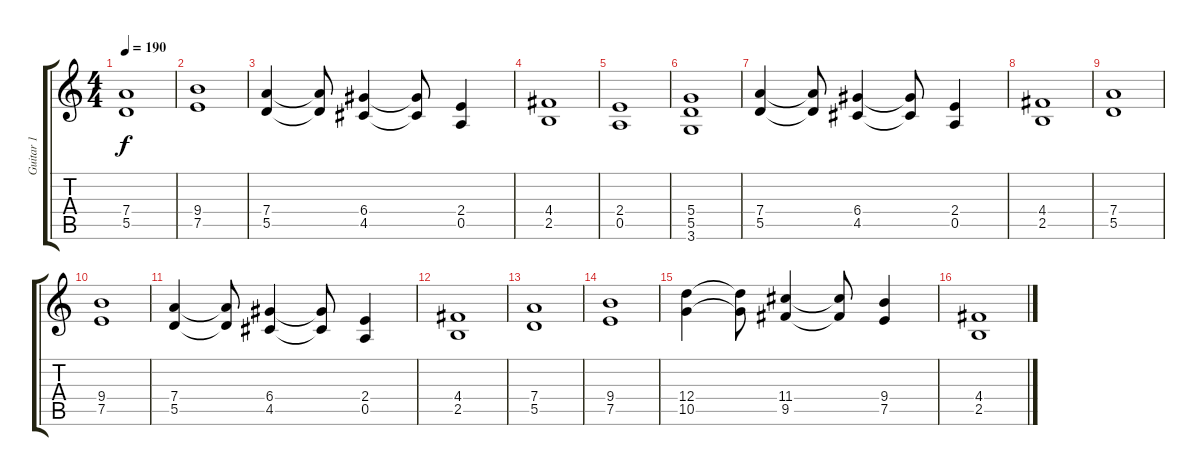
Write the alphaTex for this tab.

\track ("Guitar 1" "Guitar 1") {instrument distortionguitar}
\staff {score tabs}
\tuning (E4 B3 G3 D3 A2 E2) {hide}
\ts (4 4)
\tempo 190
\clef g2
\ks c
(7.4 5.5).1{dy f} |
(9.4 7.5).1 |
(7.4 5.5).4 (7.4{t} 5.5{t}).8 (6.4 4.5).4 (6.4{t} 4.5{t}).8 (2.4 0.5).4 |
(4.4 2.5).1 |
(2.4 0.5).1 |
(5.4 5.5 3.6).1 |
(7.4 5.5).4 (7.4{t} 5.5{t}).8 (6.4 4.5).4 (6.4{t} 4.5{t}).8 (2.4 0.5).4 |
(4.4 2.5).1 |
(7.4 5.5).1 |
(9.4 7.5).1 |
(7.4 5.5).4 (7.4{t} 5.5{t}).8 (6.4 4.5).4 (6.4{t} 4.5{t}).8 (2.4 0.5).4 |
(4.4 2.5).1 |
(7.4 5.5).1 |
(9.4 7.5).1 |
(12.4 10.5).4 (12.4{t} 10.5{t}).8 (11.4 9.5).4 (11.4{t} 9.5{t}).8 (9.4 7.5).4 |
(4.4 2.5).1
